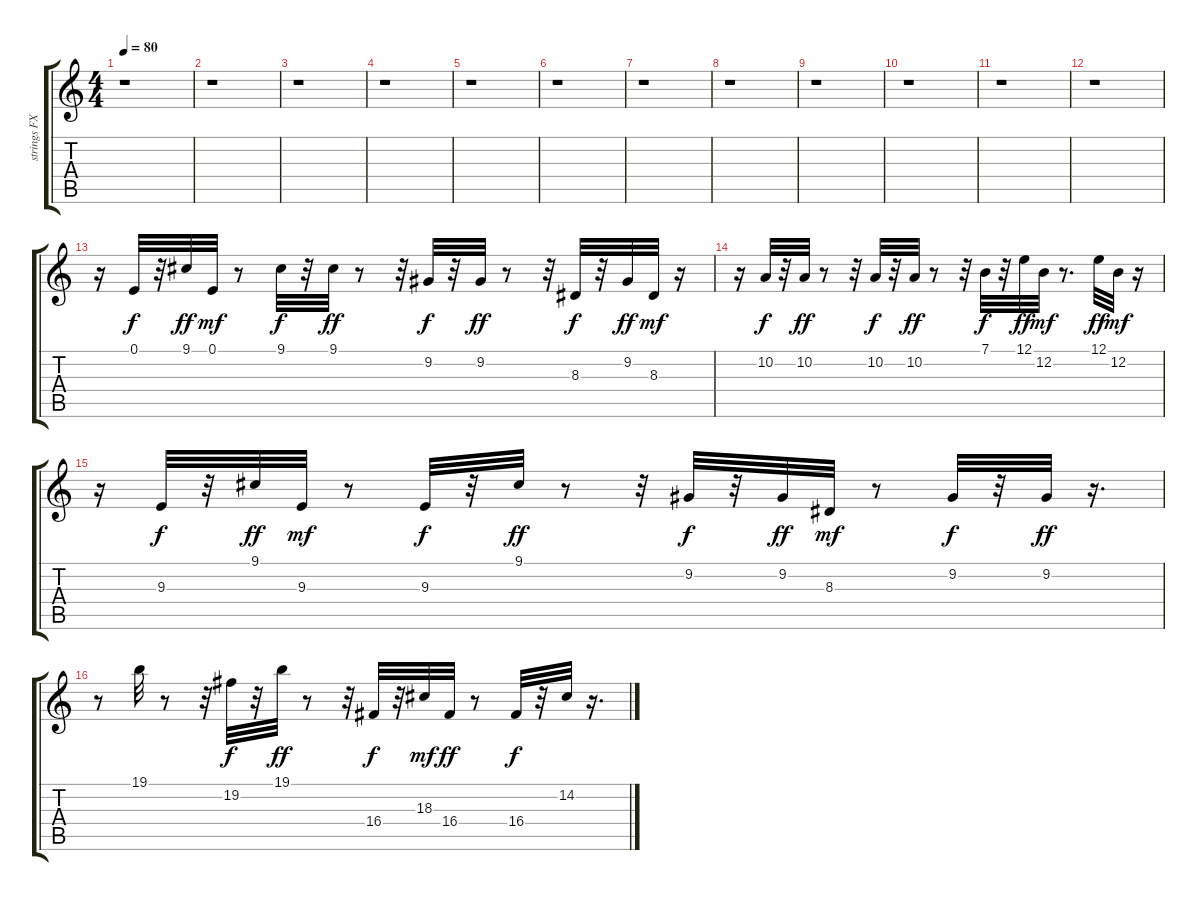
\track ("strings FX" "strings FX") {instrument stringensemble1}
\staff {score tabs}
\tuning (E4 B3 G3 D3 A2 E2) {hide}
\ts (4 4)
\tempo 80
\clef g2
\ks c
r.1{dy f} |
r.1 |
r.1 |
r.1 |
r.1 |
r.1 |
r.1 |
r.1 |
r.1 |
r.1 |
r.1 |
r.1 |
r.16 0.1.32 r.32 9.1.32{dy ff} 0.1.32{dy mf} r.8 9.1.32{dy f} r.32 9.1.32{dy ff} r.8 r.32 9.2.32{dy f} r.32 9.2.32{dy ff} r.8 r.32 8.3.32{dy f} r.32 9.2.32{dy ff} 8.3.32{dy mf} r.16 |
r.16 10.2.32{dy f} r.32 10.2.32{dy ff} r.8 r.32 10.2.32{dy f} r.32 10.2.32{dy ff} r.8 r.32 7.1.32{dy f} r.32 12.1.32{dy ff} 12.2.32{dy mf} r.8{d} 12.1.32{dy ff} 12.2.32{dy mf} r.16 |
r.16 9.3.32{dy f} r.32 9.1.32{dy ff} 9.3.32{dy mf} r.8 9.3.32{dy f} r.32 9.1.32{dy ff} r.8 r.32 9.2.32{dy f} r.32 9.2.32{dy ff} 8.3.32{dy mf} r.8 9.2.32{dy f} r.32 9.2.32{dy ff} r.16{d} |
r.8 19.1.32 r.8 r.32 19.2.32{dy f} r.32 19.1.32{dy ff} r.8 r.32 16.4.32{dy f} r.32 18.3.32{dy mf} 16.4.32{dy ff} r.8 16.4.32{dy f} r.32 14.2.32 r.16{d}
